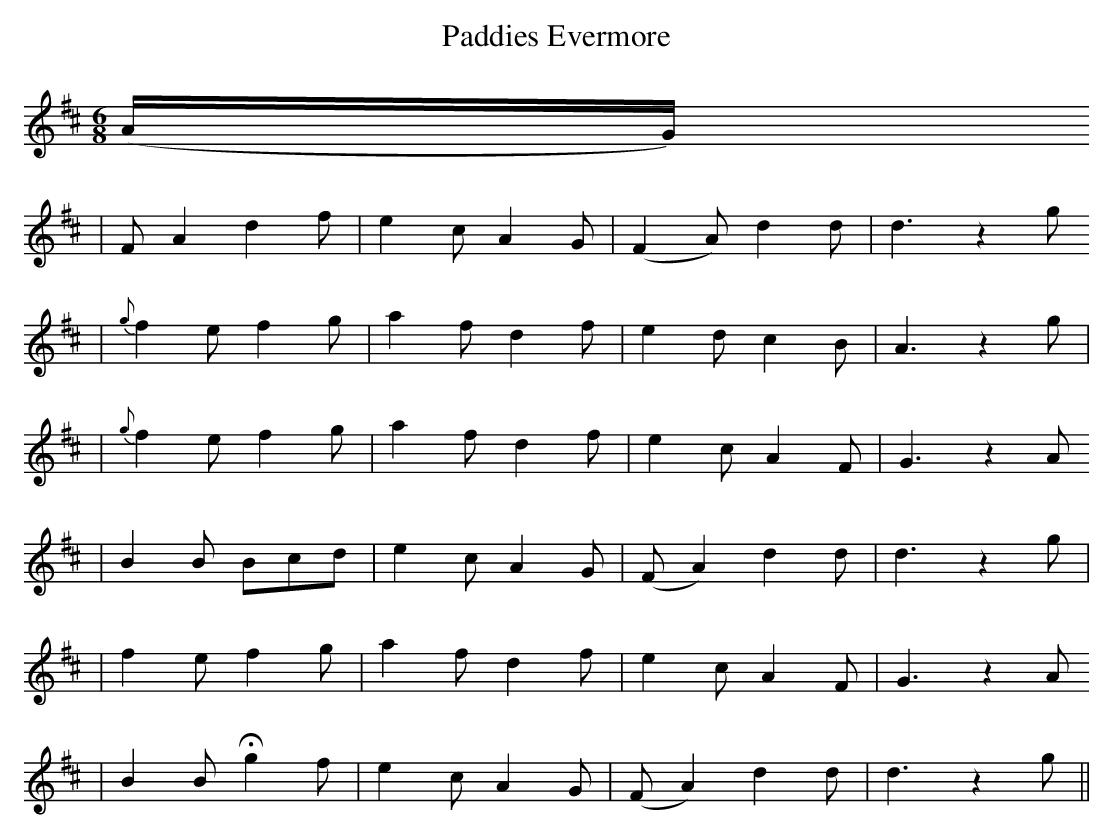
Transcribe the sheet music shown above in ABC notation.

X:1
T: Paddies Evermore
M: 6/8
L: 1/8
K: D
(A/G/)
| FA2 d2f | e2c A2G | (F2A) d2d | d3 z2g
| {g}f2e f2g | a2f d2f | e2d c2B | A3 z2g |
| {g}f2e f2g | a2f d2f | e2c A2F | G3 z2A
| B2B Bcd | e2c A2G | (FA2) d2d | d3 z2g |
| f2e f2g | a2f d2f | e2c A2F | G3 z2A
| B2B Hg2f | e2c A2G | (FA2) d2d | d3 z2g ||
